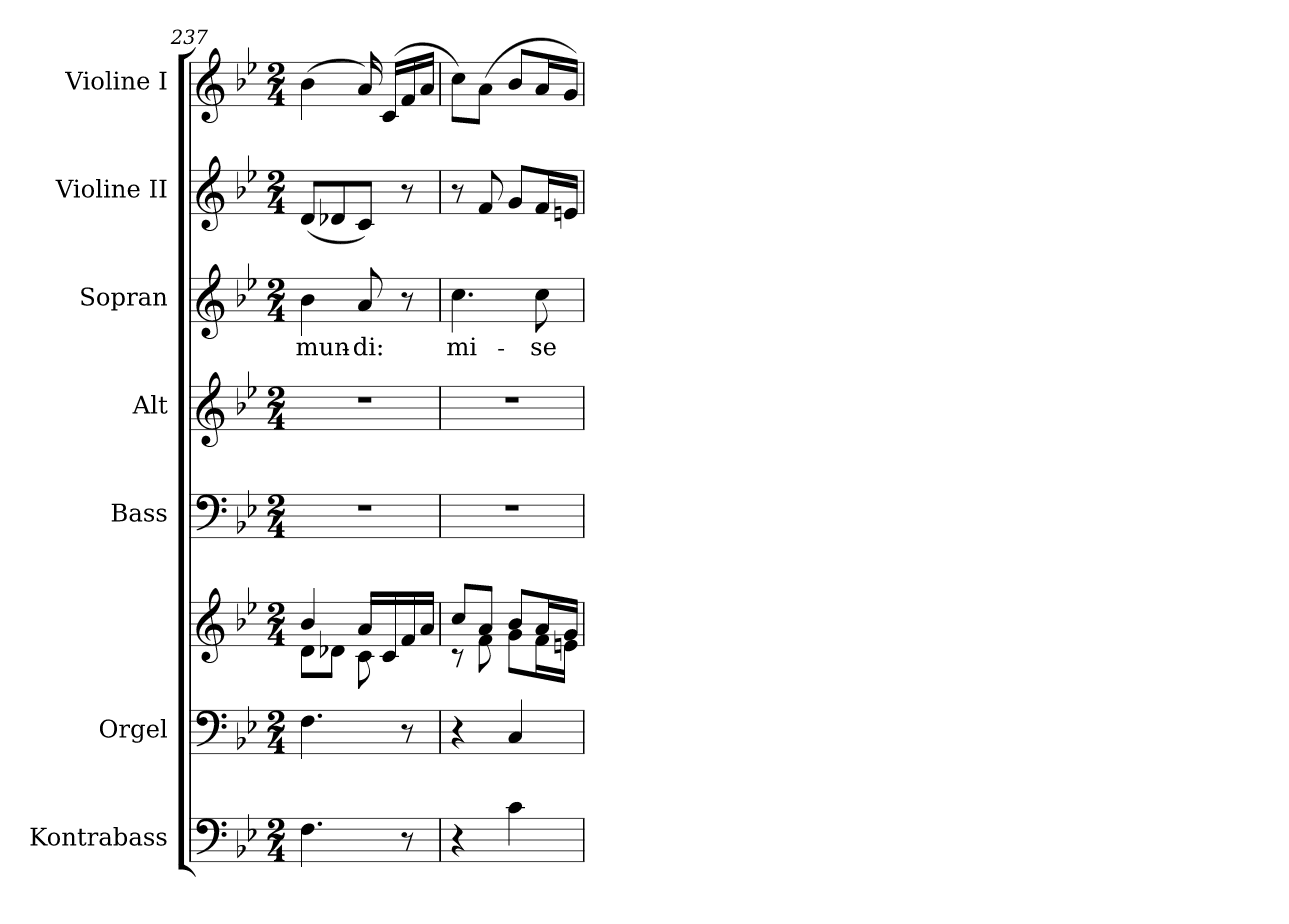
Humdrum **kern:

**kern	**kern	**kern	**kern	**kern	**kern	**text	**kern	**kern
*part7	*part6	*part6	*part5	*part4	*part3	*part3	*part2	*part1
*staff8	*staff7	*staff6	*staff5	*staff4	*staff3	*staff3	*staff2	*staff1
*I"Kontrabass	*I"Orgel	*	*I"Bass	*I"Alt	*I"Sopran	*	*I"Violine II	*I"Violine I
*I'Kb.	*I'Org.	*	*I'B	*I'A	*I'S	*	*I'Vl. II	*I'Vl. I
*clefF4	*clefF4	*clefG2	*clefF4	*clefG2	*clefG2	*	*clefG2	*clefG2
*ITrd7c12	*	*	*	*	*	*	*	*
*k[b-e-]	*k[b-e-]	*k[b-e-]	*k[b-e-]	*k[b-e-]	*k[b-e-]	*	*k[b-e-]	*k[b-e-]
*B-:	*B-:	*B-:	*B-:	*B-:	*B-:	*	*B-:	*B-:
*M2/4	*M2/4	*M2/4	*M2/4	*M2/4	*M2/4	*	*M2/4	*M2/4
=237	=237	=237	=237	=237	=237	=237	=237	=237
*	*	*^	*	*	*	*	*	*
!	!	!	!	!	!	!	!LO:LY:b	!	!
4.FF\	4.F\	4b-/	8d\L	2r	2r	4b-\	mun-	(<8d/L	(>4b-\
.	.	.	8d-X\J	.	.	.	.	8d-X/	.
!	!	!	!	!	!	!	!LO:LY:b	!	!
.	.	16a/LL	8c\	.	.	8a/	-di:	8c/J)	16a/)
.	.	16c/	.	.	.	.	.	.	(<16c/LL
8r	8r	16f/	8ryy	.	.	8r	.	8r	16f/
.	.	16a/JJ	.	.	.	.	.	.	16a/JJ
!!LO:PB:g=z
=238	=238	=238	=238	=238	=238	=238	=238	=238	=238
!	!	!	!	!	!	!	!LO:LY:b	!	!
4r	4r	8cc/L	8rc	2r	2r	4.cc\	mi-	8r	8cc\L)
.	.	8a/J	8f\	.	.	.	.	8f/	(<8a\J
4C\	4C/	8b-/L	8g\L	.	.	.	.	8g/L	8b-/L
!	!	!	!	!	!	!	!LO:LY:b	!	!
.	.	16a/L	16f\L	.	.	8cc\	-se-	16f/L	16a/L
.	.	16g/JJ	16en\JJ	.	.	.	.	16en/JJ	16g/JJ)
*	*	*v	*v	*	*	*	*	*	*
=	=	=	=	=	=	=	=	=
*-	*-	*-	*-	*-	*-	*-	*-	*-
